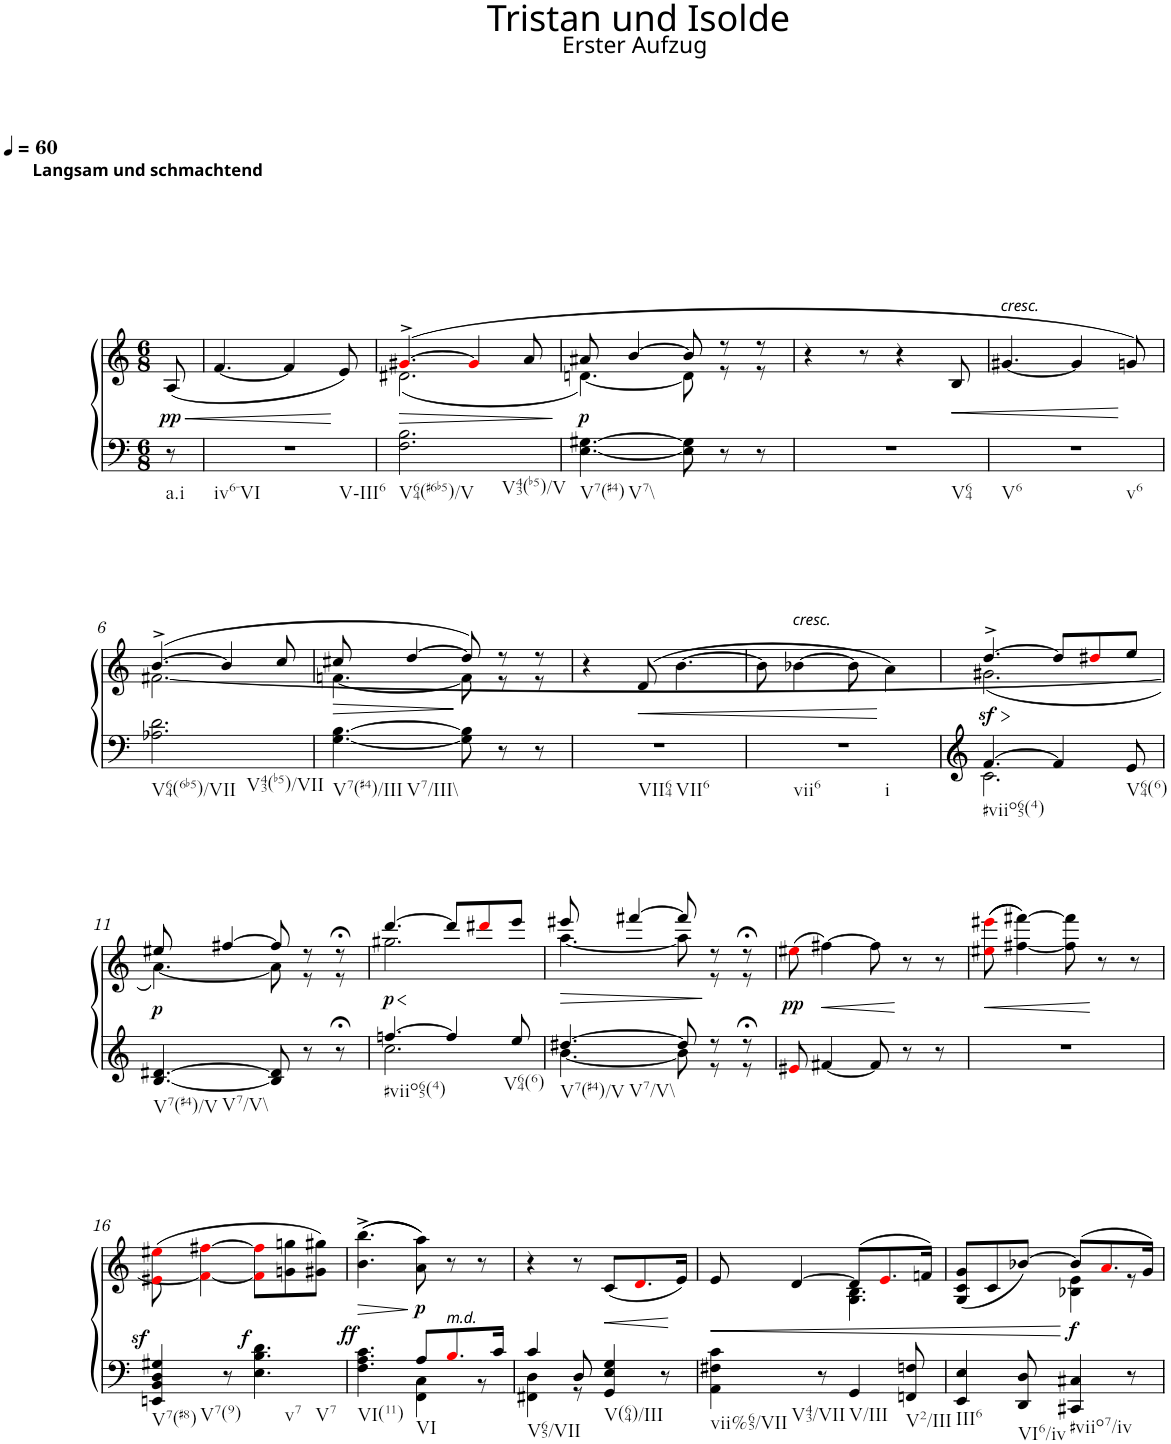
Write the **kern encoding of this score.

**kern	**kern	**dynam
*part1	*part1	*part1
*staff2	*staff1	*staff1/2
*I"Piano	*	*
*I'Pno	*	*
*clefF4	*clefG2	*
*k[]	*k[]	*
*M6/8	*M6/8	*
*MM60	*MM60	*
=	=	=
!	!LO:TX:a:B:t=Langsam und schmachtend	!
!	!	!LO:HP:b
!	!	!LO:DY:n=1:b
8r	(8A/	< pp
=1	=1	=1
2.r	[4.f/	.
.	4f/]	.
.	8e/)	[
=2	=2	=2
!	!	!LO:HP:b
*	*^	*
2.F\ 2.B\	([4.g#X^i/	(2.d#X\	>
.	4g#i/]	.	.
.	8a/	.	.
*	*v	*v	*
.	.	]
=3	=3	=3
*	*^	*
!	!	!	!LO:DY:b
[4.E\ [4.G#X\	8a#X/	[4.dn\)	p
.	[4b/	.	.
8E\] 8G#\]	8b/]	8d\]	.
8r	8r	8r	.
8r	8r	8r	.
*	*v	*v	*
=4	=4	=4
2.r	4r	.
.	8r	.
.	4r	.
!	!	!LO:HP:b
.	8B/	<
=5	=5	=5
!	!LO:TX:a:i:t=cresc.	!
2.r	[4.g#X/	.
.	4g#/]	.
.	8gn/)	[
!!LO:LB:g=z
=6	=6	=6
*	*^	*
2.A-X\ 2.d\	([4.b^/	[2.f#X\	.
.	4b/]	.	.
.	8cc/	.	.
=7	=7	=7	=7
!	!	!	!LO:HP:b
[4.G\ [4.B\	8cc#X/	[4.fn\	>
.	[4dd/	.	.
8G\] 8B\]	8dd/])	8f\]	]
8r	8r	8r	.
8r	8r	8r	.
*	*v	*v	*
=8	=8	=8
2.r	4r	.
!	!	!LO:HP:b
.	(8d/	<
.	[4.b\	.
=9	=9	=9
2.r	8b\]	.
!	!LO:TX:a:i:t=cresc.	!
.	[4b-X\	.
.	8b-\]	.
.	4a\)	[
=10	=10	=10
*^	*	*
!	!	!	!LO:HP:b
*	*	*^	*
!	!	!	!	!LO:DY:n=1:b
[4.f/	2.c\	[4.dd^/	(2.g#X\	> sf
4f/]	.	8dd/L]	.	.
.	.	8dd#Xi/	.	.
8e/	.	8ee/J	.	.
*v	*v	*	*	*
!!LO:LB:g=z	!!
=11	=11	=11	=11
!	!	!	!LO:DY:b
[4.B/ [4.d#X/	8ee#X/	[4.a\)	p
.	[4ff#X/	.	.
8B/] 8d#/]	8ff#/]	8a\]	.
8r	8r	8r	.
8r;<	8r;<	8r	.
*	*v	*v	*
.	.	]
=12	=12	=12
*^	*	*
!	!	!	!LO:HP:b
*	*	*^	*
!	!	!	!	!LO:DY:n=1:b
[4.ffn/	2.cc\	[4.ddd/	2.gg#X\	< p
4ff/]	.	8ddd/L]	.	.
.	.	8ddd#Xi/	.	.
8ee/	.	8eee/J	.	.
=13	=13	=13	=13	=13
!	!	!	!	!LO:HP:b
[4.dd#X/	[4.b\	8eee#X/	[4.aa\	>
.	.	[4fff#X/	.	.
8dd#/]	8b\]	8fff#/]	8aa\]	.
8r	8r	8r	8r	[
8r;<	8r	8r;<	8r	.
=14	=14	=14	=14	=14
!	!	!	!	!LO:DY:b
*v	*v	*	*	*
*	*v	*v	*
8e#Xi/	(8ee#Xi\	pp
!	!	!LO:HP:b
[4f#X/	[4ff#X\)	<
8f#/]	8ff#\]	.
8r	8r	]
8r	8r	.
=15	=15	=15
!	!	!LO:HP:b
2.r	((8ee#Xi\ 8eee#Xi\	<
.	[4ff#X\ [4fff#X\))	.
.	8ff#\] 8fff#\]	.
.	8r	[
.	8r	.
!!LO:LB:g=z
=16	=16	=16
4EEn/z> 4BB/z> 4D/z> 4G#X/z>	(8e#Xi\ 8ee#Xi\	.
.	4f#i\_ [4ff#Xi\	.
8r	.	.
!	!	!LO:DY:a=2
!	!	!LO:DY:n=1:a=2
4.E\ 4.B\ 4.d\	8f#i\] 8ff#i\]L	f ff
.	8gn\ 8ggn\	.
.	8g#X\ 8gg#X\J)	.
=17	=17	=17
*^	*	*
!	!	!	!LO:HP:b
4.F\ 4.A\ 4.c\	4.ryy	((4.b\^ 4.bb\^	>
!	!	!	!LO:DY:n=1:b
8A/L	4FF\ 4C\	8a\ 8aa\))	[ p
!LO:TX:a:i:t=m.d.	!	!	!
8.Bi/	.	8r	.
.	8r	8r	.
16c/Jk	.	.	.
=18	=18	=18	=18
4c/	4FF#X\ 4D\	4r	.
8D/	8r	8r	.
!	!	!	!LO:HP:b
4GG/ 4E/ 4G/	4.ryy	(8c/L	<
.	.	8.di/	.
8r	.	.	.
.	.	16e/Jk)	]
*v	*v	*	*
=19	=19	=19
*	*^	*
4AA\ 4F#X\ 4c\	8e/	4.ryy	.
.	[4d/	.	.
8r	.	.	.
4GG/	(8d/L]	4.G\ 4.B\	.
.	8.ei/	.	.
8FFn/ 8Fn/	.	.	.
.	16fn/Jk)	.	.
=20	=20	=20	=20
4EE/ 4E/	(8G/ 8c/ 8g/L	4.ryy	.
.	8c/	.	.
8DD/ 8D/	[8b-X/J)	.	.
!	!	!	!LO:DY:n=1:b
4CC#X/ 4C#X/	(8b-/L]	4B-X\ 4e\	[ f
.	8.ai/	.	.
8r	.	8r	.
.	16g/Jk)	.	.
*	*v	*v	*
=	=	=
*-	*-	*-
